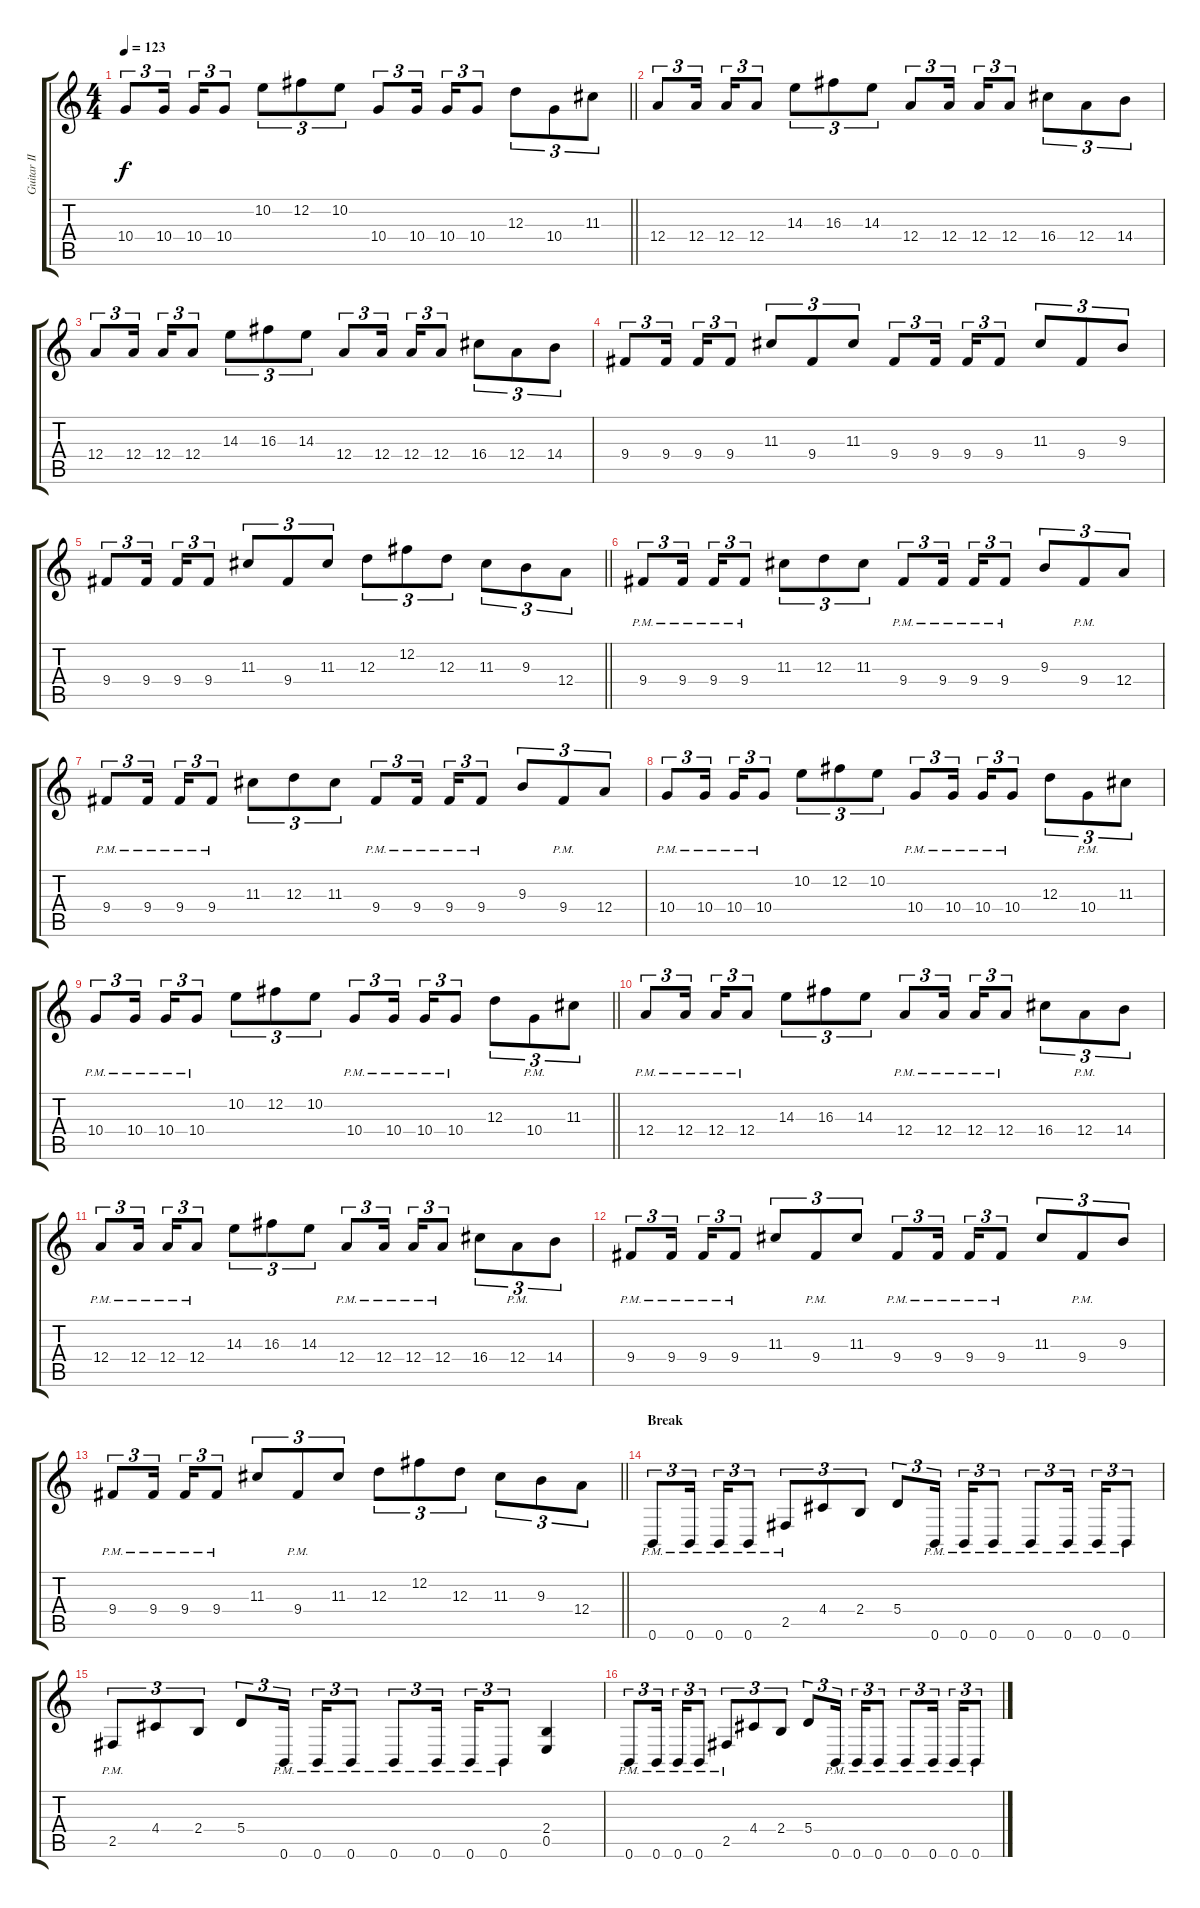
\track ("Guitar II" "Guitar II") {instrument distortionguitar}
\staff {score tabs}
\tuning (B3 Gb3 D3 A2 E2 B1) {hide}
\ts (4 4)
\tempo 123
\clef g2
\barLineRight lightlight
\ks c
10.4.8{tu (3 2) dy f} 10.4.16{tu (3 2) beam splitsecondary} 10.4.16{tu (3 2)} 10.4.8{tu (3 2)} 10.2.8{tu (3 2)} 12.2.8{tu (3 2)} 10.2.8{tu (3 2)} 10.4.8{tu (3 2)} 10.4.16{tu (3 2) beam splitsecondary} 10.4.16{tu (3 2)} 10.4.8{tu (3 2)} 12.3.8{tu (3 2)} 10.4.8{tu (3 2)} 11.3.8{tu (3 2)} |
12.4.8{tu (3 2)} 12.4.16{tu (3 2) beam splitsecondary} 12.4.16{tu (3 2)} 12.4.8{tu (3 2)} 14.3.8{tu (3 2)} 16.3.8{tu (3 2)} 14.3.8{tu (3 2)} 12.4.8{tu (3 2)} 12.4.16{tu (3 2) beam splitsecondary} 12.4.16{tu (3 2)} 12.4.8{tu (3 2)} 16.4.8{tu (3 2)} 12.4.8{tu (3 2)} 14.4.8{tu (3 2)} |
12.4.8{tu (3 2)} 12.4.16{tu (3 2) beam splitsecondary} 12.4.16{tu (3 2)} 12.4.8{tu (3 2)} 14.3.8{tu (3 2)} 16.3.8{tu (3 2)} 14.3.8{tu (3 2)} 12.4.8{tu (3 2)} 12.4.16{tu (3 2) beam splitsecondary} 12.4.16{tu (3 2)} 12.4.8{tu (3 2)} 16.4.8{tu (3 2)} 12.4.8{tu (3 2)} 14.4.8{tu (3 2)} |
9.4.8{tu (3 2)} 9.4.16{tu (3 2) beam splitsecondary} 9.4.16{tu (3 2)} 9.4.8{tu (3 2)} 11.3.8{tu (3 2)} 9.4.8{tu (3 2)} 11.3.8{tu (3 2)} 9.4.8{tu (3 2)} 9.4.16{tu (3 2) beam splitsecondary} 9.4.16{tu (3 2)} 9.4.8{tu (3 2)} 11.3.8{tu (3 2)} 9.4.8{tu (3 2)} 9.3.8{tu (3 2)} |
\barLineRight lightlight
9.4.8{tu (3 2)} 9.4.16{tu (3 2) beam splitsecondary} 9.4.16{tu (3 2)} 9.4.8{tu (3 2)} 11.3.8{tu (3 2)} 9.4.8{tu (3 2)} 11.3.8{tu (3 2)} 12.3.8{tu (3 2)} 12.2.8{tu (3 2)} 12.3.8{tu (3 2)} 11.3.8{tu (3 2)} 9.3.8{tu (3 2)} 12.4.8{tu (3 2)} |
\section ("" "")
9.4{pm}.8{tu (3 2)} 9.4{pm}.16{tu (3 2) beam splitsecondary} 9.4{pm}.16{tu (3 2)} 9.4{pm}.8{tu (3 2)} 11.3.8{tu (3 2)} 12.3.8{tu (3 2)} 11.3.8{tu (3 2)} 9.4{pm}.8{tu (3 2)} 9.4{pm}.16{tu (3 2) beam splitsecondary} 9.4{pm}.16{tu (3 2)} 9.4{pm}.8{tu (3 2)} 9.3.8{tu (3 2)} 9.4{pm}.8{tu (3 2)} 12.4.8{tu (3 2)} |
9.4{pm}.8{tu (3 2)} 9.4{pm}.16{tu (3 2) beam splitsecondary} 9.4{pm}.16{tu (3 2)} 9.4{pm}.8{tu (3 2)} 11.3.8{tu (3 2)} 12.3.8{tu (3 2)} 11.3.8{tu (3 2)} 9.4{pm}.8{tu (3 2)} 9.4{pm}.16{tu (3 2) beam splitsecondary} 9.4{pm}.16{tu (3 2)} 9.4{pm}.8{tu (3 2)} 9.3.8{tu (3 2)} 9.4{pm}.8{tu (3 2)} 12.4.8{tu (3 2)} |
10.4{pm}.8{tu (3 2)} 10.4{pm}.16{tu (3 2) beam splitsecondary} 10.4{pm}.16{tu (3 2)} 10.4{pm}.8{tu (3 2)} 10.2.8{tu (3 2)} 12.2.8{tu (3 2)} 10.2.8{tu (3 2)} 10.4{pm}.8{tu (3 2)} 10.4{pm}.16{tu (3 2) beam splitsecondary} 10.4{pm}.16{tu (3 2)} 10.4{pm}.8{tu (3 2)} 12.3.8{tu (3 2)} 10.4{pm}.8{tu (3 2)} 11.3.8{tu (3 2)} |
\barLineRight lightlight
10.4{pm}.8{tu (3 2)} 10.4{pm}.16{tu (3 2) beam splitsecondary} 10.4{pm}.16{tu (3 2)} 10.4{pm}.8{tu (3 2)} 10.2.8{tu (3 2)} 12.2.8{tu (3 2)} 10.2.8{tu (3 2)} 10.4{pm}.8{tu (3 2)} 10.4{pm}.16{tu (3 2) beam splitsecondary} 10.4{pm}.16{tu (3 2)} 10.4{pm}.8{tu (3 2)} 12.3.8{tu (3 2)} 10.4{pm}.8{tu (3 2)} 11.3.8{tu (3 2)} |
12.4{pm}.8{tu (3 2)} 12.4{pm}.16{tu (3 2) beam splitsecondary} 12.4{pm}.16{tu (3 2)} 12.4{pm}.8{tu (3 2)} 14.3.8{tu (3 2)} 16.3.8{tu (3 2)} 14.3.8{tu (3 2)} 12.4{pm}.8{tu (3 2)} 12.4{pm}.16{tu (3 2) beam splitsecondary} 12.4{pm}.16{tu (3 2)} 12.4{pm}.8{tu (3 2)} 16.4.8{tu (3 2)} 12.4{pm}.8{tu (3 2)} 14.4.8{tu (3 2)} |
12.4{pm}.8{tu (3 2)} 12.4{pm}.16{tu (3 2) beam splitsecondary} 12.4{pm}.16{tu (3 2)} 12.4{pm}.8{tu (3 2)} 14.3.8{tu (3 2)} 16.3.8{tu (3 2)} 14.3.8{tu (3 2)} 12.4{pm}.8{tu (3 2)} 12.4{pm}.16{tu (3 2) beam splitsecondary} 12.4{pm}.16{tu (3 2)} 12.4{pm}.8{tu (3 2)} 16.4.8{tu (3 2)} 12.4{pm}.8{tu (3 2)} 14.4.8{tu (3 2)} |
9.4{pm}.8{tu (3 2)} 9.4{pm}.16{tu (3 2) beam splitsecondary} 9.4{pm}.16{tu (3 2)} 9.4{pm}.8{tu (3 2)} 11.3.8{tu (3 2)} 9.4{pm}.8{tu (3 2)} 11.3.8{tu (3 2)} 9.4{pm}.8{tu (3 2)} 9.4{pm}.16{tu (3 2) beam splitsecondary} 9.4{pm}.16{tu (3 2)} 9.4{pm}.8{tu (3 2)} 11.3.8{tu (3 2)} 9.4{pm}.8{tu (3 2)} 9.3.8{tu (3 2)} |
\barLineRight lightlight
9.4{pm}.8{tu (3 2)} 9.4{pm}.16{tu (3 2) beam splitsecondary} 9.4{pm}.16{tu (3 2)} 9.4{pm}.8{tu (3 2)} 11.3.8{tu (3 2)} 9.4{pm}.8{tu (3 2)} 11.3.8{tu (3 2)} 12.3.8{tu (3 2)} 12.2.8{tu (3 2)} 12.3.8{tu (3 2)} 11.3.8{tu (3 2)} 9.3.8{tu (3 2)} 12.4.8{tu (3 2)} |
\section ("" "Break")
0.6{pm}.8{tu (3 2)} 0.6{pm}.16{tu (3 2) beam splitsecondary} 0.6{pm}.16{tu (3 2)} 0.6{pm}.8{tu (3 2)} 2.5{pm}.8{tu (3 2)} 4.4.8{tu (3 2)} 2.4.8{tu (3 2)} 5.4.8{tu (3 2)} 0.6{pm}.16{tu (3 2) beam splitsecondary} 0.6{pm}.16{tu (3 2)} 0.6{pm}.8{tu (3 2)} 0.6{pm}.8{tu (3 2)} 0.6{pm}.16{tu (3 2) beam splitsecondary} 0.6{pm}.16{tu (3 2)} 0.6{pm}.8{tu (3 2)} |
2.5{pm}.8{tu (3 2)} 4.4.8{tu (3 2)} 2.4.8{tu (3 2)} 5.4.8{tu (3 2)} 0.6{pm}.16{tu (3 2) beam splitsecondary} 0.6{pm}.16{tu (3 2)} 0.6{pm}.8{tu (3 2)} 0.6{pm}.8{tu (3 2)} 0.6{pm}.16{tu (3 2) beam splitsecondary} 0.6{pm}.16{tu (3 2)} 0.6{pm}.8{tu (3 2)} (2.4 0.5).4 |
0.6{pm}.8{tu (3 2)} 0.6{pm}.16{tu (3 2) beam splitsecondary} 0.6{pm}.16{tu (3 2)} 0.6{pm}.8{tu (3 2)} 2.5{pm}.8{tu (3 2)} 4.4.8{tu (3 2)} 2.4.8{tu (3 2)} 5.4.8{tu (3 2)} 0.6{pm}.16{tu (3 2) beam splitsecondary} 0.6{pm}.16{tu (3 2)} 0.6{pm}.8{tu (3 2)} 0.6{pm}.8{tu (3 2)} 0.6{pm}.16{tu (3 2) beam splitsecondary} 0.6{pm}.16{tu (3 2)} 0.6{pm}.8{tu (3 2)}
